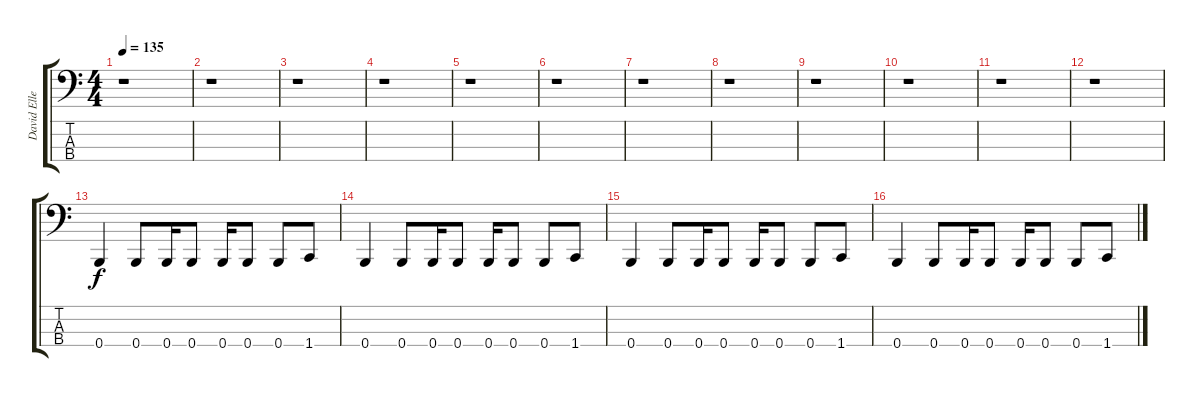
\track ("David Ellefson" "David Elle") {instrument electricbassfinger}
\staff {score tabs}
\tuning (D2 A1 E1 B0) {hide}
\ts (4 4)
\tempo 135
\clef f4
\ks c
r.1{dy f instrument electricbassfinger} |
r.1 |
r.1 |
r.1 |
r.1 |
r.1 |
r.1 |
r.1 |
r.1 |
r.1 |
r.1 |
r.1 |
0.4.4 0.4.8 0.4.16 0.4.8 0.4.16 0.4.8 0.4.8 1.4.8 |
0.4.4 0.4.8 0.4.16 0.4.8 0.4.16 0.4.8 0.4.8 1.4.8 |
0.4.4 0.4.8 0.4.16 0.4.8 0.4.16 0.4.8 0.4.8 1.4.8 |
0.4.4 0.4.8 0.4.16 0.4.8 0.4.16 0.4.8 0.4.8 1.4.8
